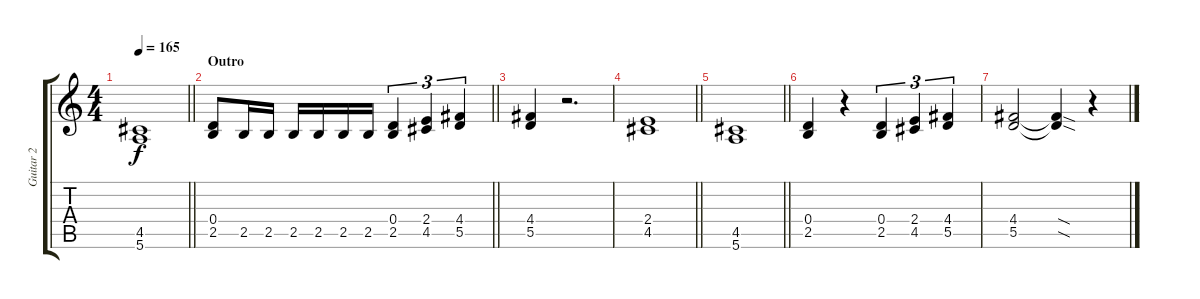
\track ("Guitar 2" "Guitar 2") {instrument distortionguitar}
\staff {score tabs}
\tuning (E4 B3 G3 D3 A2 E2) {hide}
\ts (4 4)
\tempo 165
\clef g2
\barLineRight lightlight
\ks c
(4.5 5.6).1{dy f} |
\section ("" "Outro")
\barLineRight lightlight
(0.4 2.5).8 2.5.16 2.5.16 2.5.16 2.5.16 2.5.16 2.5.16 (0.4 2.5).4{tu (3 2)} (2.4 4.5).4{tu (3 2)} (4.4 5.5).4{tu (3 2)} |
(4.4 5.5).4 r.2{d} |
\barLineRight lightlight
(2.4 4.5).1 |
\barLineRight lightlight
(4.5 5.6).1 |
(0.4 2.5).4 r.4 (0.4 2.5).4{tu (3 2)} (2.4 4.5).4{tu (3 2)} (4.4 5.5).4{tu (3 2)} |
(4.4 5.5).2 (4.4{sod t} 5.5{sod t}).4 r.4
